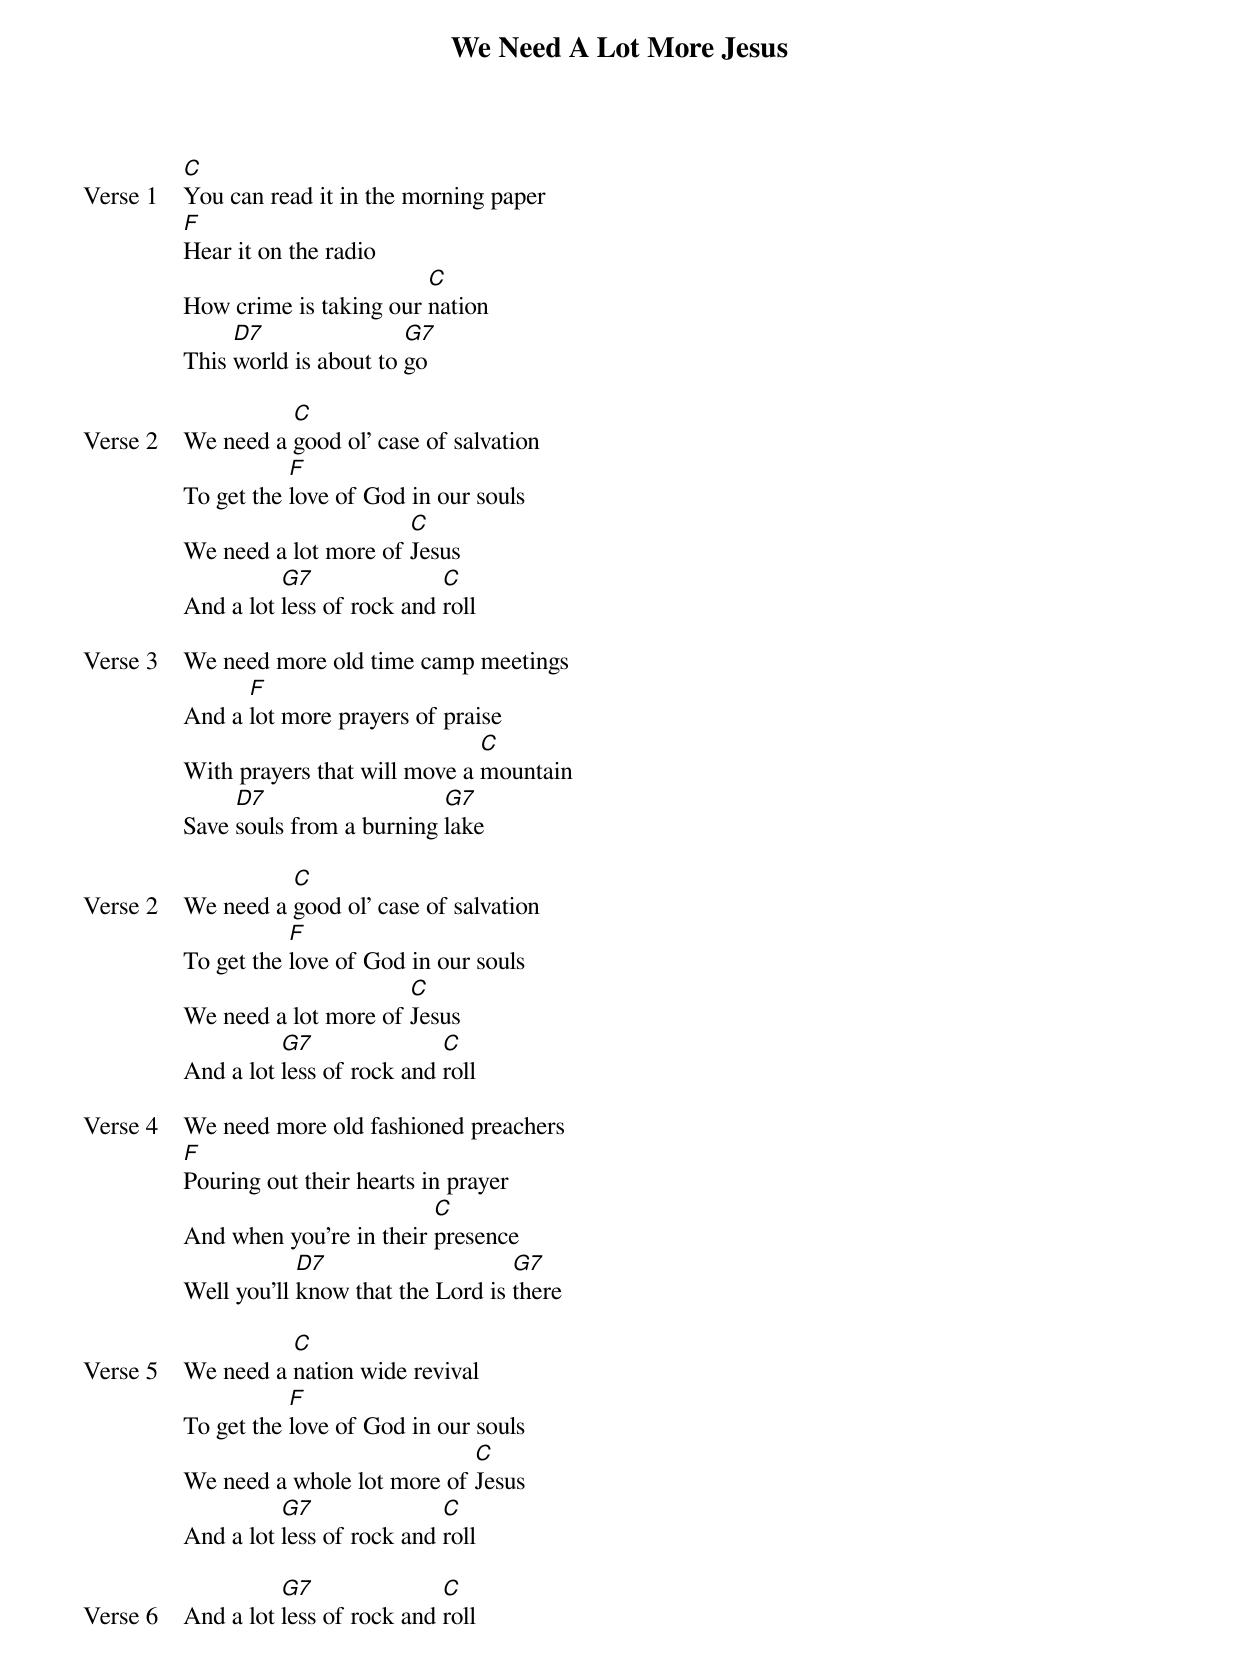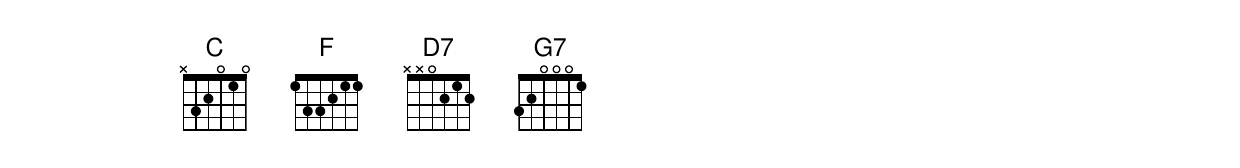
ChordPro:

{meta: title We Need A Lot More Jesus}
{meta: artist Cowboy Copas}
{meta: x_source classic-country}
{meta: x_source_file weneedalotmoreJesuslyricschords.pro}
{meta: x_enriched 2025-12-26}

{start_of_verse: Verse 1}
[C]You can read it in the morning paper
[F]Hear it on the radio
How crime is taking our [C]nation
This [D7]world is about to [G7]go
{end_of_verse}

{start_of_verse: Verse 2}
We need a [C]good ol’ case of salvation
To get the [F]love of God in our souls
We need a lot more of [C]Jesus
And a lot [G7]less of rock and [C]roll
{end_of_verse}

{start_of_verse: Verse 3}
We need more old time camp meetings
And a [F]lot more prayers of praise
With prayers that will move a [C]mountain
Save [D7]souls from a burning [G7]lake
{end_of_verse}

{start_of_verse: Verse 2}
We need a [C]good ol’ case of salvation
To get the [F]love of God in our souls
We need a lot more of [C]Jesus
And a lot [G7]less of rock and [C]roll
{end_of_verse}

{start_of_verse: Verse 4}
We need more old fashioned preachers
[F]Pouring out their hearts in prayer
And when you're in their [C]presence
Well you'll [D7]know that the Lord is [G7]there
{end_of_verse}

{start_of_verse: Verse 5}
We need a [C]nation wide revival
To get the [F]love of God in our souls
We need a whole lot more of [C]Jesus
And a lot [G7]less of rock and [C]roll
{end_of_verse}

{start_of_verse: Verse 6}
And a lot [G7]less of rock and [C]roll
{end_of_verse}
